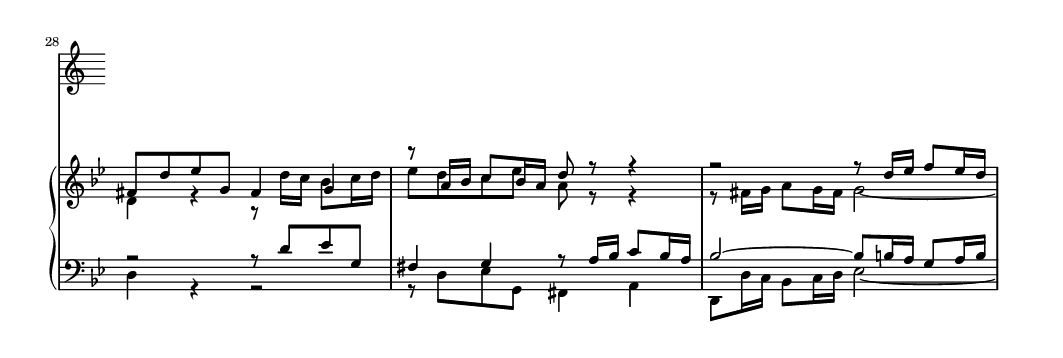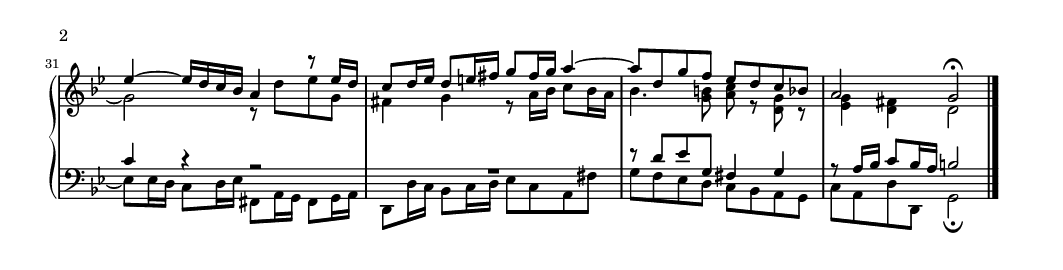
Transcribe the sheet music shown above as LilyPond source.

\version "2.19.48"

% Engrave to png with these options to create
% the large version of image for home page:
% -dno-point-and-click --png -dresolution=300

% The small version you see on the home page
% itself is simply the image from the essay manual,
% downloaded from the website version of the
% essay manual.

\layout {
  line-width = 15.9 \cm
}

\paper {
  indent = 0
  paper-height = 8 \cm
  paper-width = 18 \cm
}

\header {
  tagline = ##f
}

#(set-global-staff-size 14.3)


global = { \key g \minor }

partI = \relative {
  \voiceOne
  fis'8 d' ees g, fis4 g
  r8 a16 bes c8 bes16 a d8 r r4
  r2 r8 d16 ees f8 ees16 d
  ees4 ~ 16 d c bes a4 r8 ees'16 d
  c8 d16 ees d8 e16 fis g8 fis16 g a4 ~
  8 d, g f ees d c bes
  a2 g \fermata \bar "|."
}

partII = \relative {
  \voiceTwo
  d'4 r4 r8 d'16 c bes8 c16 d
  ees8 d c ees a, r r4
  r8 fis16 g a8 g16 fis g2 ~
  2 r8 d' ees g,
  fis4 g r8 a16 bes c8 bes16 a
  bes4. <g b>8 <a c> r <d, g> r
  <ees g>4 <d fis> d2
}

partIII = \relative {
  \voiceOne
  r2 r8 d' ees g, fis4 g r8 a16 bes c8 bes16 a
  bes2 ~ 8 b16 a g8 a16 b
  c4 r r2
  R1
  r8 d ees g, fis4 g
  r8 a16 bes c8 bes16 a b2
}

partIV = \relative {
  \voiceTwo
  d4 r r2
  r8 d ees g, fis4 a
  d,8 d'16 c bes8 c16 d ees2 ~
  8 ees16 d c8 d16 ees fis,8 a16 g fis8 g16 a
  d,8 d'16 c bes8 c16 d ees8 c a fis'
  g f ees d c bes a g
  c a d d, g2 \fermata
}

\score {
  <<
    % \set Score.barNumberVisibility = #all-bar-numbers-visible
    % required in 2.13
    \set Score.currentBarNumber = #28
    \bar ""
    \new PianoStaff <<
      \new Staff = "RH" <<
        \global
        \new Voice = "voiceI" { \partI }
        \new Voice = "voiceII" { \partII }
      >>

      \new Staff = "LH" <<
        \clef "bass"
        \global
        \new Voice = "voiceIII" { \partIII }
        \new Voice = "voiceIV" { \partIV }
      >>
    >>
  >>
  \layout {
    \context {
      \Staff
      \remove Time_signature_engraver
    }
    \context {
      \PianoStaff
      \override StaffGrouper.staff-staff-spacing.padding = #1
    }
  }
}
